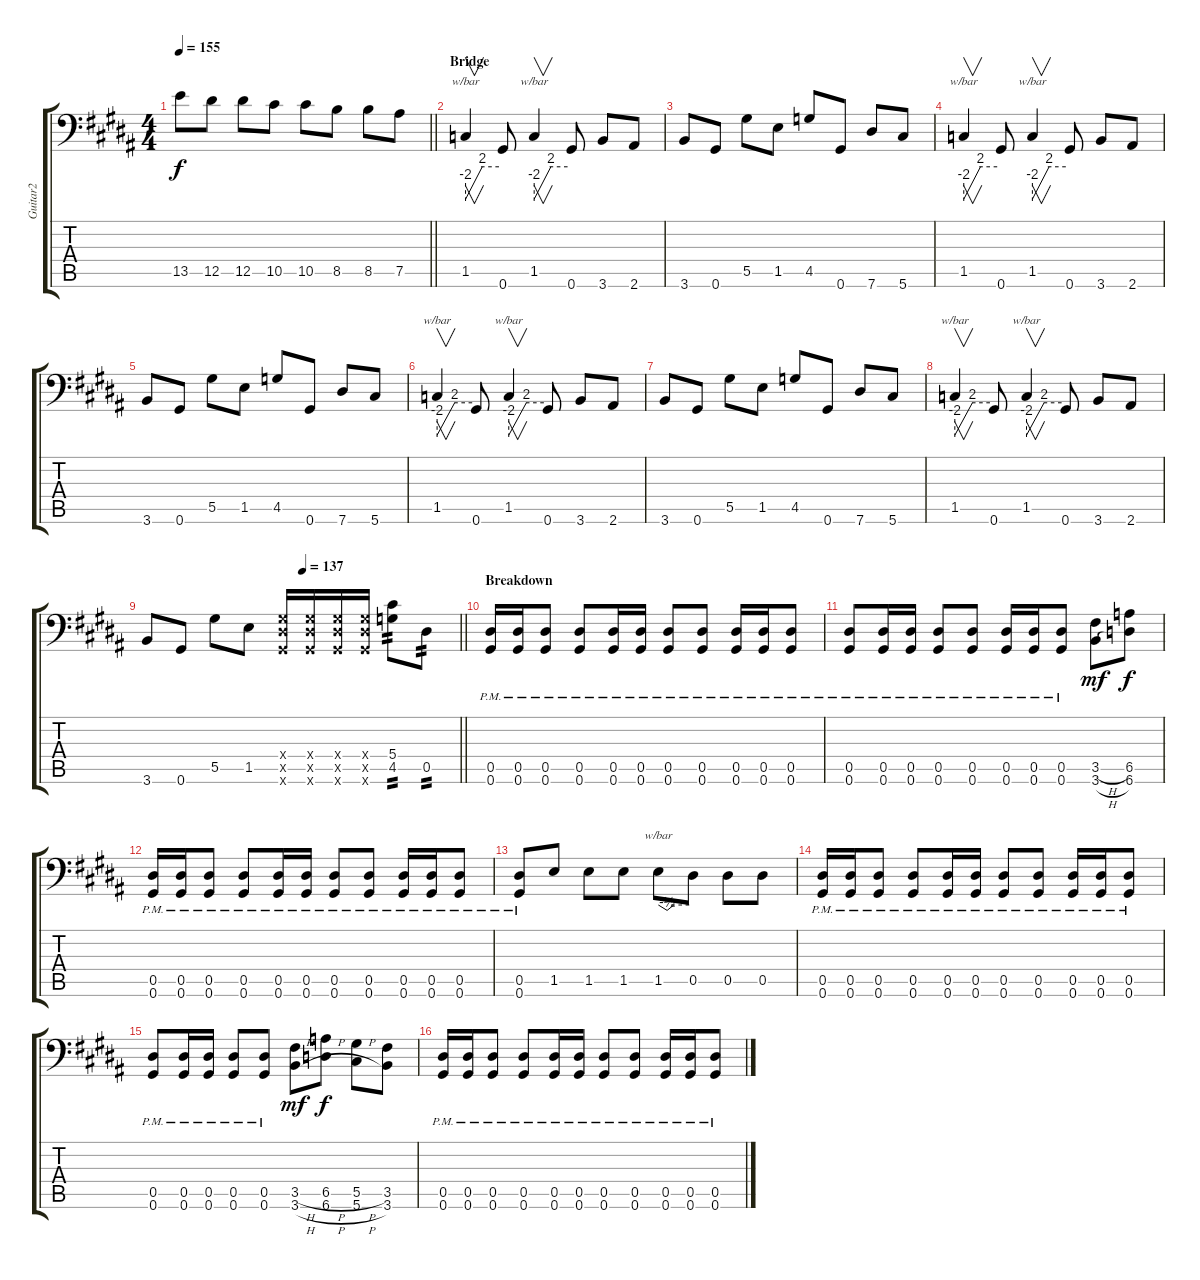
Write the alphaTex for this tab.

\track ("Guitar2" "Guitar2") {instrument distortionguitar}
\staff {score tabs}
\tuning (Bb3 F3 Db3 Ab2 Eb2 Ab1) {hide}
\ts (4 4)
\tempo 155
\clef f4
\barLineRight lightlight
\ks g#minor
13.5.8{dy f} 12.5.8 12.5.8 10.5.8 10.5.8 8.5.8 8.5.8 7.5.8 |
\section ("" "Bridge")
1.5.4{v tbe (custom default 0 -8 30 8 60 8) instrument guitarharmonics} 0.6.8{instrument distortionguitar} 1.5.4{v tbe (custom default 0 -8 30 8 60 8) instrument guitarharmonics} 0.6.8{instrument distortionguitar} 3.6.8 2.6.8 |
3.6.8 0.6.8 5.5.8 1.5.8 4.5.8 0.6.8 7.6.8 5.6.8 |
1.5.4{v tbe (custom default 0 -8 30 8 60 8) instrument guitarharmonics} 0.6.8{instrument distortionguitar} 1.5.4{v tbe (custom default 0 -8 30 8 60 8) instrument guitarharmonics} 0.6.8{instrument distortionguitar} 3.6.8 2.6.8 |
3.6.8 0.6.8 5.5.8 1.5.8 4.5.8 0.6.8 7.6.8 5.6.8 |
1.5.4{v tbe (custom default 0 -8 30 8 60 8) instrument guitarharmonics} 0.6.8{instrument distortionguitar} 1.5.4{v tbe (custom default 0 -8 30 8 60 8) instrument guitarharmonics} 0.6.8{instrument distortionguitar} 3.6.8 2.6.8 |
3.6.8 0.6.8 5.5.8 1.5.8 4.5.8 0.6.8 7.6.8 5.6.8 |
1.5.4{v tbe (custom default 0 -8 30 8 60 8) instrument guitarharmonics} 0.6.8{instrument distortionguitar} 1.5.4{v tbe (custom default 0 -8 30 8 60 8) instrument guitarharmonics} 0.6.8{instrument distortionguitar} 3.6.8 2.6.8 |
\tempo (137 0.5)
\barLineRight lightlight
3.6.8 0.6.8 5.5.8 1.5.8 (0.4{x} 0.5{x} 0.6{x}).16 (0.4{x} 0.5{x} 0.6{x}).16 (0.4{x} 0.5{x} 0.6{x}).16 (0.4{x} 0.5{x} 0.6{x}).16 (5.4 4.5).8{tp 2} 0.5.8{tp 2} |
\section ("" "Breakdown")
(0.5{pm} 0.6{pm}).16 (0.5{pm} 0.6{pm}).16 (0.5{pm} 0.6{pm}).8 (0.5{pm} 0.6{pm}).8 (0.5{pm} 0.6{pm}).16 (0.5{pm} 0.6{pm}).16 (0.5{pm} 0.6{pm}).8 (0.5{pm} 0.6{pm}).8 (0.5{pm} 0.6{pm}).16 (0.5{pm} 0.6{pm}).16 (0.5{pm} 0.6{pm}).8 |
(0.5{pm} 0.6{pm}).8 (0.5{pm} 0.6{pm}).16 (0.5{pm} 0.6{pm}).16 (0.5{pm} 0.6{pm}).8 (0.5{pm} 0.6{pm}).8 (0.5{pm} 0.6{pm}).16 (0.5{pm} 0.6{pm}).16 (0.5{pm} 0.6{pm}).8 (3.5{h} 3.6{h}).8{dy mf} (6.5 6.6).8{dy f} |
(0.5{pm} 0.6{pm}).16 (0.5{pm} 0.6{pm}).16 (0.5{pm} 0.6{pm}).8 (0.5{pm} 0.6{pm}).8 (0.5{pm} 0.6{pm}).16 (0.5{pm} 0.6{pm}).16 (0.5{pm} 0.6{pm}).8 (0.5{pm} 0.6{pm}).8 (0.5{pm} 0.6{pm}).16 (0.5{pm} 0.6{pm}).16 (0.5{pm} 0.6{pm}).8 |
(0.5{pm} 0.6{pm}).8 1.5.8 1.5.8 1.5.8 1.5.8{tbe (custom default 0 0 17 -2 30 0 60 0)} 0.5.8 0.5.8 0.5.8 |
(0.5{pm} 0.6{pm}).16 (0.5{pm} 0.6{pm}).16 (0.5{pm} 0.6{pm}).8 (0.5{pm} 0.6{pm}).8 (0.5{pm} 0.6{pm}).16 (0.5{pm} 0.6{pm}).16 (0.5{pm} 0.6{pm}).8 (0.5{pm} 0.6{pm}).8 (0.5{pm} 0.6{pm}).16 (0.5{pm} 0.6{pm}).16 (0.5{pm} 0.6{pm}).8 |
(0.5{pm} 0.6{pm}).8 (0.5{pm} 0.6{pm}).16 (0.5{pm} 0.6{pm}).16 (0.5{pm} 0.6{pm}).8 (0.5{pm} 0.6{pm}).8 (3.5{h} 3.6{h}).8{dy mf} (6.5{h} 6.6{h}).8{dy f} (5.5{h} 5.6{h}).8 (3.5 3.6).8 |
(0.5{pm} 0.6{pm}).16 (0.5{pm} 0.6{pm}).16 (0.5{pm} 0.6{pm}).8 (0.5{pm} 0.6{pm}).8 (0.5{pm} 0.6{pm}).16 (0.5{pm} 0.6{pm}).16 (0.5{pm} 0.6{pm}).8 (0.5{pm} 0.6{pm}).8 (0.5{pm} 0.6{pm}).16 (0.5{pm} 0.6{pm}).16 (0.5{pm} 0.6{pm}).8
